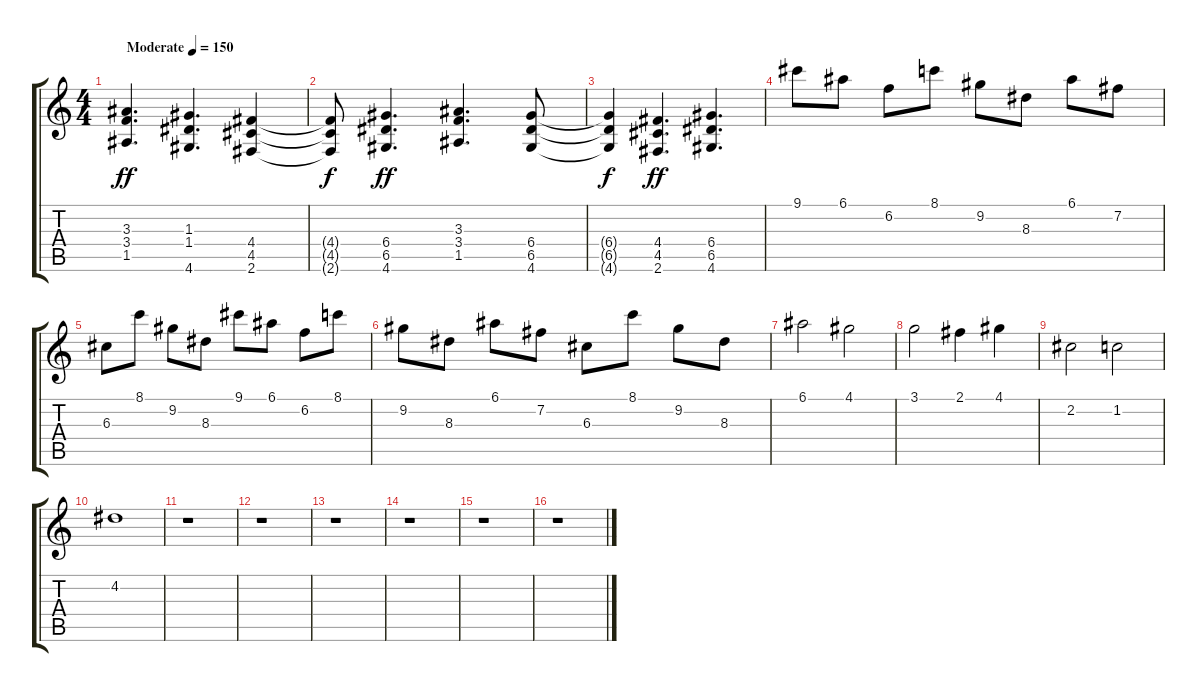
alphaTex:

\track "" {instrument distortionguitar}
\staff {score tabs}
\tuning (E4 B3 G3 D3 A2 E2) {hide}
\ts (4 4)
\tempo (150 "Moderate")
\clef g2
\ks c
(3.3 3.4 1.5).4{d dy ff instrument distortionguitar} (1.3 1.4 4.6).4{d} (4.4 4.5 2.6).4 |
(4.4{t} 4.5{t} 2.6{t}).8{dy f} (6.4 6.5 4.6).4{d dy ff} (3.3 3.4 1.5).4{d} (6.4 6.5 4.6).8 |
(6.4{t} 6.5{t} 4.6{t}).4{dy f} (4.4 4.5 2.6).4{d dy ff} (6.4 6.5 4.6).4{d} |
9.1.8 6.1.8 6.2.8 8.1.8 9.2.8 8.3.8 6.1.8 7.2.8 |
6.3.8 8.1.8 9.2.8 8.3.8 9.1.8 6.1.8 6.2.8 8.1.8 |
9.2.8 8.3.8 6.1.8 7.2.8 6.3.8 8.1.8 9.2.8 8.3.8 |
6.1.2 4.1.2 |
3.1.2 2.1.4 4.1.4 |
2.2.2 1.2.2 |
4.2.1 |
r.1 |
r.1 |
r.1 |
r.1 |
r.1 |
r.1
